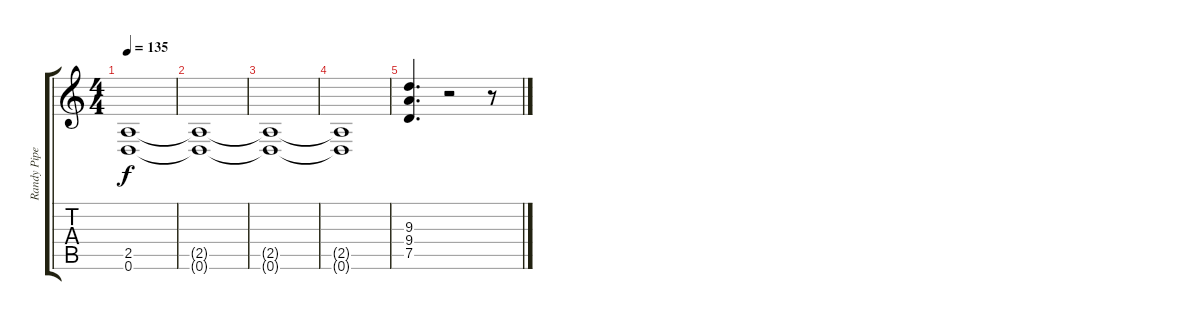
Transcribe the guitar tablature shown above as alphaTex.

\track ("Randy Piper" "Randy Pipe") {instrument distortionguitar}
\staff {score tabs}
\tuning (D4 A3 F3 C3 G2 D2) {hide}
\ts (4 4)
\tempo 135
\clef g2
\ks c
(2.5 0.6).1{dy f volume 4} |
(2.5{t} 0.6{t}).1 |
(2.5{t} 0.6{t}).1 |
(2.5{t} 0.6{t}).1 |
(9.3 9.4 7.5).4{d volume 13} r.2 r.8
